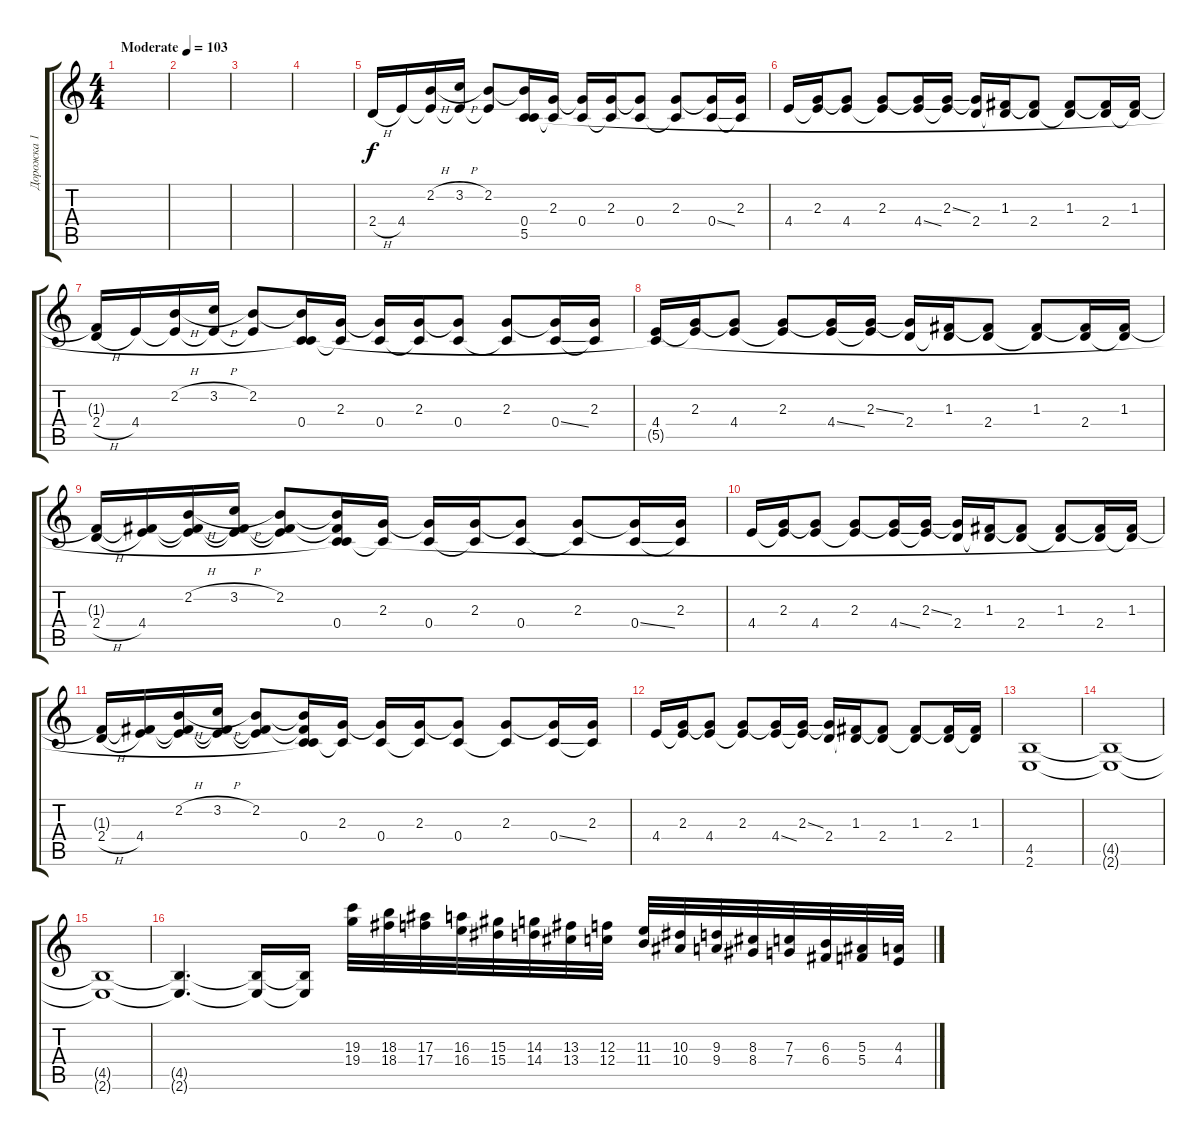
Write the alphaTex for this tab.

\track ("Дорожка 1" "Дорожка 1") {instrument distortionguitar}
\staff {score tabs}
\tuning (D4 A3 F3 C3 G2 D2) {hide}
\ts (4 4)
\tempo (103 "Moderate")
\clef g2
\ks c
|
|
|
|
2.4{h}.16{instrument acousticguitarsteel} 4.4.16 (2.2{h} 4.4{t}).16 (3.2{h} 4.4{t}).16 (2.2 4.4{t}).8 (2.2{t} 0.4 5.5).16 (2.3 0.4{t}).16 (2.3{t} 0.4).16 (2.3 0.4{t}).16 (2.3{t} 0.4).8 (2.3 0.4{t}).8 (2.3{t} 0.4{ss}).16 (2.3 0.4{t}).16 |
4.4.16 (2.3 4.4{t}).16 (2.3{t} 4.4).8 (2.3 4.4{t}).8 (2.3{t} 4.4{ss}).16 (2.3{ss} 4.4{t}).16 (2.3{t} 2.4).16 (1.3 2.4{t}).16 (1.3{t} 2.4).8 (1.3 2.4{t}).8 (1.3{t} 2.4).16 (1.3 2.4{t}).16 |
(1.3{t} 2.4{h}).16 4.4.16 (2.2{h} 4.4{t}).16 (3.2{h} 4.4{t}).16 (2.2 4.4{t}).8 (2.2{t} 0.4 5.5{t}).16 (2.3 0.4{t}).16 (2.3{t} 0.4).16 (2.3 0.4{t}).16 (2.3{t} 0.4).8 (2.3 0.4{t}).8 (2.3{t} 0.4{ss}).16 (2.3 0.4{t}).16 |
(4.4 5.5{t}).16 (2.3 4.4{t}).16 (2.3{t} 4.4).8 (2.3 4.4{t}).8 (2.3{t} 4.4{ss}).16 (2.3{ss} 4.4{t}).16 (2.3{t} 2.4).16 (1.3 2.4{t}).16 (1.3{t} 2.4).8 (1.3 2.4{t}).8 (1.3{t} 2.4).16 (1.3 2.4{t}).16 |
(1.3{t} 2.4{h}).16 (1.3{t} 4.4).16 (2.2{h} 1.3{t} 4.4{t}).16 (3.2{h} 1.3{t} 4.4{t}).16 (2.2 1.3{t} 4.4{t}).8 (2.2{t} 1.3{t} 0.4 5.5{t}).16 (2.3 0.4{t}).16 (2.3{t} 0.4).16 (2.3 0.4{t}).16 (2.3{t} 0.4).8 (2.3 0.4{t}).8 (2.3{t} 0.4{ss}).16 (2.3 0.4{t}).16 |
4.4.16 (2.3 4.4{t}).16 (2.3{t} 4.4).8 (2.3 4.4{t}).8 (2.3{t} 4.4{ss}).16 (2.3{ss} 4.4{t}).16 (2.3{t} 2.4).16 (1.3 2.4{t}).16 (1.3{t} 2.4).8 (1.3 2.4{t}).8 (1.3{t} 2.4).16 (1.3 2.4{t}).16 |
(1.3{t} 2.4{h}).16 (1.3{t} 4.4).16 (2.2{h} 1.3{t} 4.4{t}).16 (3.2{h} 1.3{t} 4.4{t}).16 (2.2 1.3{t} 4.4{t}).8 (2.2{t} 1.3{t} 0.4 5.5{t}).16 (2.3 0.4{t}).16 (2.3{t} 0.4).16 (2.3 0.4{t}).16 (2.3{t} 0.4).8 (2.3 0.4{t}).8 (2.3{t} 0.4{ss}).16 (2.3 0.4{t}).16 |
4.4.16 (2.3 4.4{t}).16 (2.3{t} 4.4).8 (2.3 4.4{t}).8 (2.3{t} 4.4{ss}).16 (2.3{ss} 4.4{t}).16 (2.3{t} 2.4).16 (1.3 2.4{t}).16 (1.3{t} 2.4).8 (1.3 2.4{t}).8 (1.3{t} 2.4).16 (1.3 2.4{t}).16 |
(4.5 2.6).1{instrument distortionguitar} |
(4.5{t} 2.6{t}).1 |
(4.5{t} 2.6{t}).1 |
(4.5{t} 2.6{t}).4{d} (4.5{t} 2.6{t}).16 (4.5{t} 2.6{t}).16 (19.3 19.4).32 (18.3 18.4).32 (17.3 17.4).32 (16.3 16.4).32 (15.3 15.4).32 (14.3 14.4).32 (13.3 13.4).32 (12.3 12.4).32 (11.3 11.4).32 (10.3 10.4).32 (9.3 9.4).32 (8.3 8.4).32 (7.3 7.4).32 (6.3 6.4).32 (5.3 5.4).32 (4.3 4.4).32
